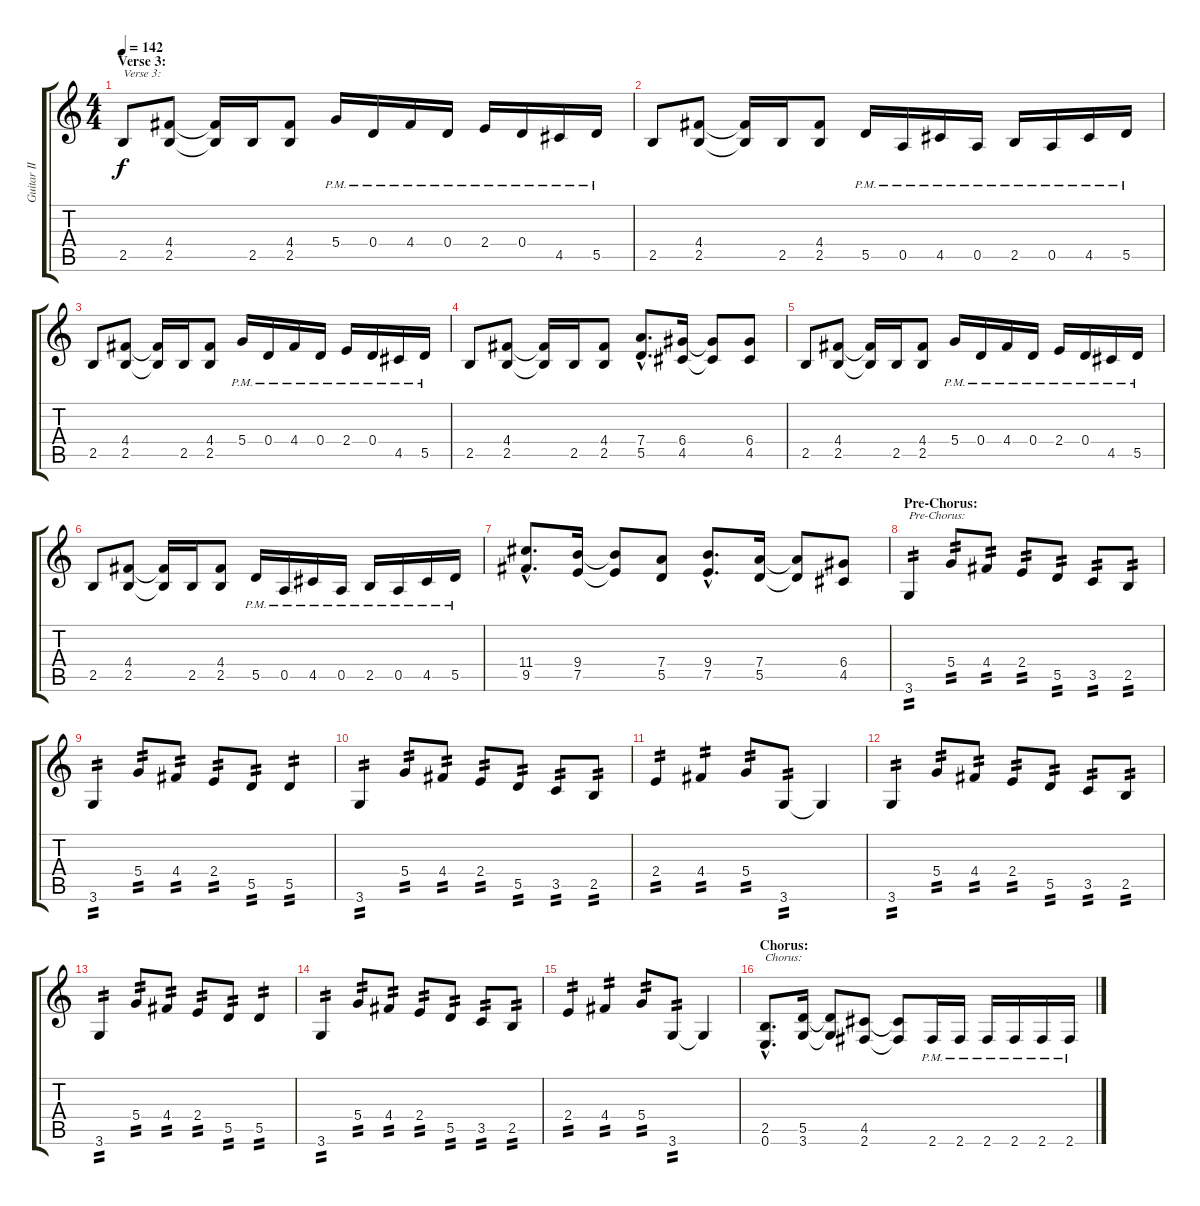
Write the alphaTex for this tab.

\track ("Guitar II" "Guitar II") {instrument distortionguitar}
\staff {score tabs}
\tuning (E4 B3 G3 D3 A2 E2) {hide}
\ts (4 4)
\section ("" "Verse 3:")
\tempo 142
\clef g2
\ks c
2.5.8{txt "Verse 3:" dy f} (4.4 2.5).8 (4.4{t} 2.5{t}).16 2.5.16 (4.4 2.5).8 5.4{pm}.16 0.4{pm}.16 4.4{pm}.16 0.4{pm}.16 2.4{pm}.16 0.4{pm}.16 4.5{pm}.16 5.5{pm}.16 |
2.5.8 (4.4 2.5).8 (4.4{t} 2.5{t}).16 2.5.16 (4.4 2.5).8 5.5{pm}.16 0.5{pm}.16 4.5{pm}.16 0.5{pm}.16 2.5{pm}.16 0.5{pm}.16 4.5{pm}.16 5.5{pm}.16 |
2.5.8 (4.4 2.5).8 (4.4{t} 2.5{t}).16 2.5.16 (4.4 2.5).8 5.4{pm}.16 0.4{pm}.16 4.4{pm}.16 0.4{pm}.16 2.4{pm}.16 0.4{pm}.16 4.5{pm}.16 5.5{pm}.16 |
2.5.8 (4.4 2.5).8 (4.4{t} 2.5{t}).16 2.5.16 (4.4 2.5).8 (7.4{hac} 5.5{hac}).8{d} (6.4 4.5).16 (6.4{t} 4.5{t}).8 (6.4 4.5).8 |
2.5.8 (4.4 2.5).8 (4.4{t} 2.5{t}).16 2.5.16 (4.4 2.5).8 5.4{pm}.16 0.4{pm}.16 4.4{pm}.16 0.4{pm}.16 2.4{pm}.16 0.4{pm}.16 4.5{pm}.16 5.5{pm}.16 |
2.5.8 (4.4 2.5).8 (4.4{t} 2.5{t}).16 2.5.16 (4.4 2.5).8 5.5{pm}.16 0.5{pm}.16 4.5{pm}.16 0.5{pm}.16 2.5{pm}.16 0.5{pm}.16 4.5{pm}.16 5.5{pm}.16 |
(11.4{hac} 9.5{hac}).8{d} (9.4 7.5).16 (9.4{t} 7.5{t}).8 (7.4 5.5).8 (9.4{hac} 7.5{hac}).8{d} (7.4 5.5).16 (7.4{t} 5.5{t}).8 (6.4 4.5).8 |
\section ("" "Pre-Chorus:")
3.6.4{txt "Pre-Chorus:" tp 2} 5.4.8{tp 2} 4.4.8{tp 2} 2.4.8{tp 2} 5.5.8{tp 2} 3.5.8{tp 2} 2.5.8{tp 2} |
3.6.4{tp 2} 5.4.8{tp 2} 4.4.8{tp 2} 2.4.8{tp 2} 5.5.8{tp 2} 5.5.4{tp 2} |
3.6.4{tp 2} 5.4.8{tp 2} 4.4.8{tp 2} 2.4.8{tp 2} 5.5.8{tp 2} 3.5.8{tp 2} 2.5.8{tp 2} |
2.4.4{tp 2} 4.4.4{tp 2} 5.4.8{tp 2} 3.6.8{tp 2} 3.6{t}.4 |
3.6.4{tp 2} 5.4.8{tp 2} 4.4.8{tp 2} 2.4.8{tp 2} 5.5.8{tp 2} 3.5.8{tp 2} 2.5.8{tp 2} |
3.6.4{tp 2} 5.4.8{tp 2} 4.4.8{tp 2} 2.4.8{tp 2} 5.5.8{tp 2} 5.5.4{tp 2} |
3.6.4{tp 2} 5.4.8{tp 2} 4.4.8{tp 2} 2.4.8{tp 2} 5.5.8{tp 2} 3.5.8{tp 2} 2.5.8{tp 2} |
2.4.4{tp 2} 4.4.4{tp 2} 5.4.8{tp 2} 3.6.8{tp 2} 3.6{t}.4 |
\section ("" "Chorus:")
(2.5{hac} 0.6{hac}).8{d txt "Chorus:"} (5.5 3.6).16 (5.5{t} 3.6{t}).8 (4.5 2.6).8 (4.5{t} 2.6{t}).8 2.6{pm}.16 2.6{pm}.16 2.6{pm}.16 2.6{pm}.16 2.6{pm}.16 2.6{pm}.16
